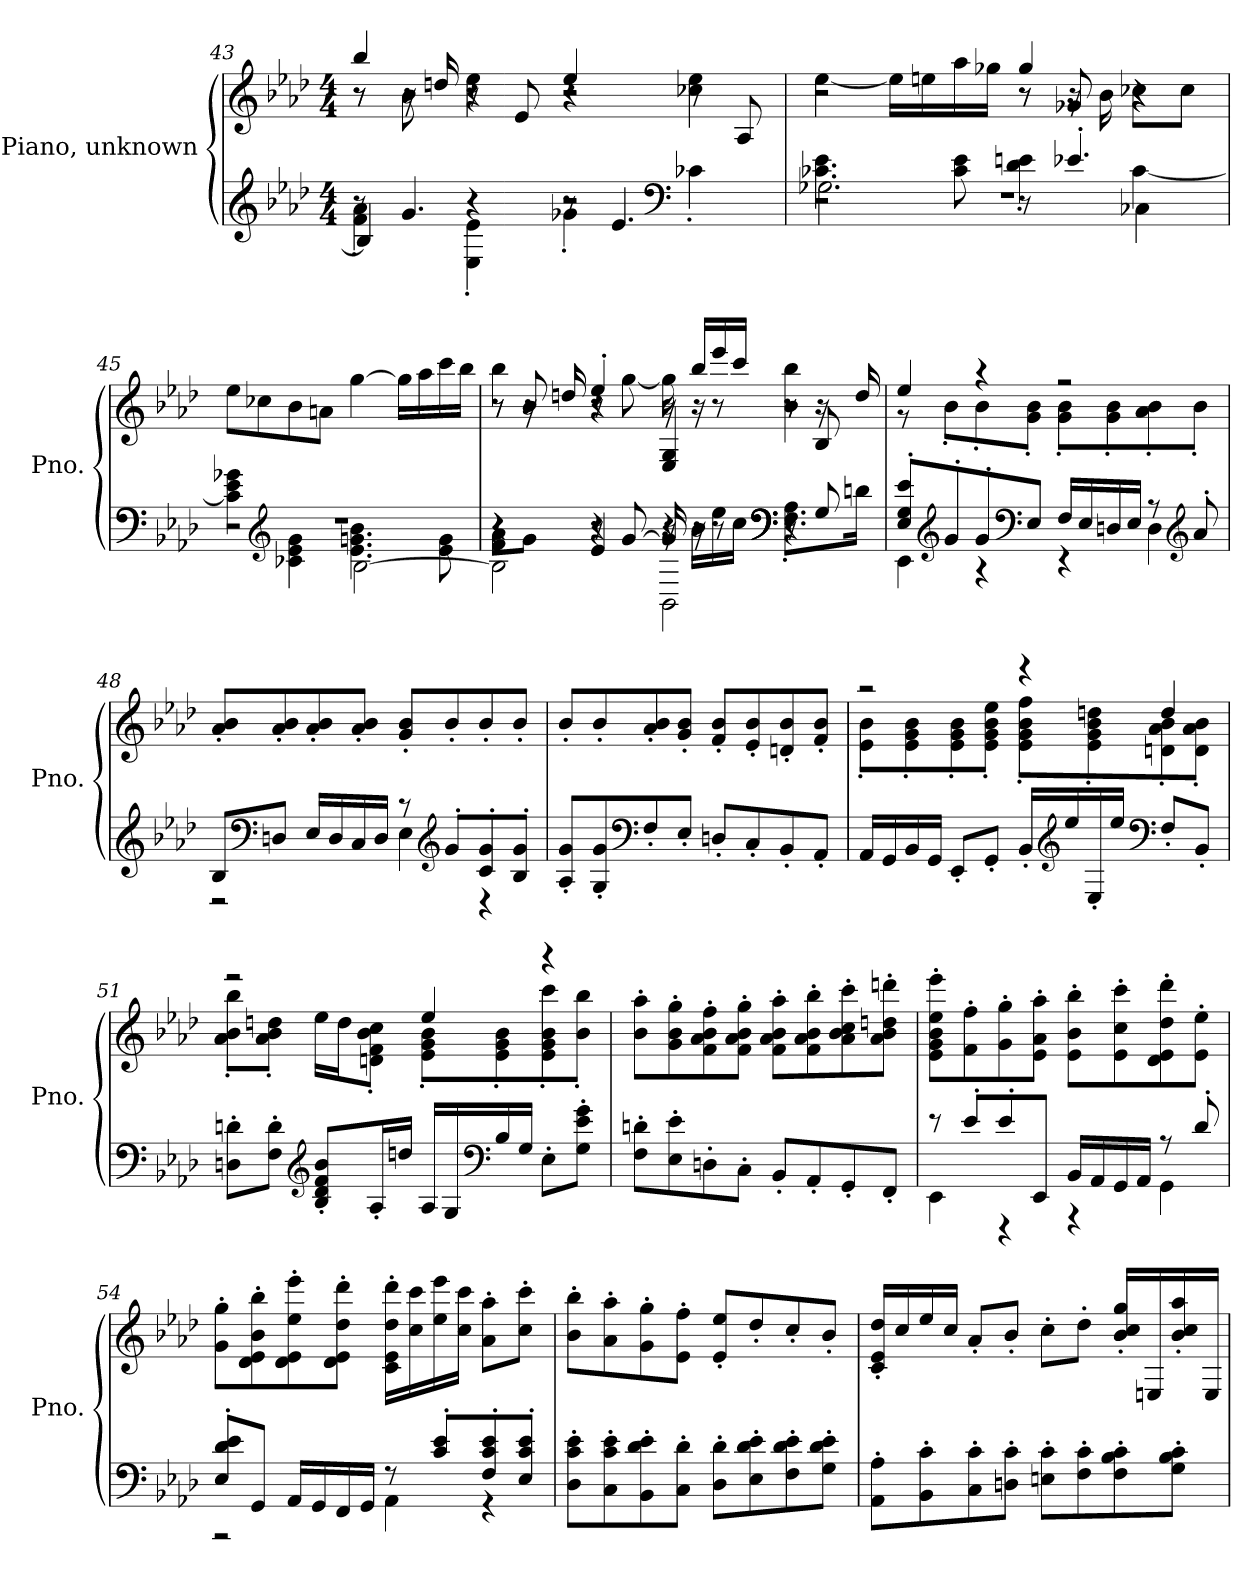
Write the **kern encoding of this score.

**kern	**kern
*part1	*part1
*staff2	*staff1
*I"Piano, unknown	*
*I'Pno.	*
*clefG2	*clefG2
*k[b-e-a-d-]	*k[b-e-a-d-]
*M4/4	*M4/4
=43	=43
*^	*^
*	*^	*	*^
8r	4f\' 4a-\'	4B-/]	4bb-/	8r	8r
4.g/	.	.	.	8b-\	16r
.	.	.	.	.	16ddn/
.	4E-\' 4e-\'	4r	4r	4ee-\	8r
.	.	.	.	.	8e-/
8r	4g-X'\	2r	2r	4r	4ee-/
4.e-/	.	.	.	.	.
*clefF4	*	*	*	*	*
.	4c-X'\	.	.	4cc-X\ 4ee-\	8r
.	.	.	.	.	8A-/
=44	=44	=44	=44	=44	=44
*	*	*^	*	*	*
1r	4.c-X\ 4.e-\	2r	2.G-X\	2r	[4ee-\	2r
.	.	.	.	.	16ee-\LL]	.
.	.	.	.	.	16een\	.
.	8c-\ 8e-\	.	.	.	16aa-\	.
.	.	.	.	.	16gg-X\JJ	.
.	4d-\' 4en\'	8r	.	4gg-/	8r	8r
.	.	4.e-X'/	.	.	16r	8g-X/
.	.	.	.	.	16b-\	.
.	[4c-\	.	4C-X\	4r	8cc-X\L	4r
.	.	.	.	.	8cc-\J	.
*	*	*v	*v	*	*	*
*	*	*	*v	*v	*v
!!LO:PB:g=z
=45	=45	=45	=45
1r	4c-\] 4e-\ 4g-X\	2r	8ee-\L
.	.	.	8cc-X\
*clefG2	*	*	*
.	4c-X\ 4e-\ 4g-\	.	8b-\
.	.	.	8an\J
.	4.e-\ 4.gn\ 4.b-\	[2B-\	[4gg\
.	.	.	16gg\LL]
.	.	.	16aa-\
.	8e-\ 8g\	.	16ccc\
.	.	.	16bb-\JJ
=46	=46	=46	=46
*	*	*^	*^
*	*	*	*	*	*^
4r	8f\ 8a-\L	4r	2B-\]	8r	4bb-\	8r
.	8g\J	.	.	16r	.	8b-/
.	.	.	.	16ddn/	.	.
8r	4r	4e-/	.	4ee-'/	8r	4r
[8g/	.	.	.	.	[8gg\	.
16g/]	16r	4r	2BB-\	16r	16gg\]	4E-/ 4G/
16r	16b-\LL	.	.	16bb-/LL	16r	.
8r	16ee-\	.	.	16eee-/	8r	.
.	16cc\JJ	.	.	16ccc/JJ	.	.
*clefF4	*	*	*	*	*	*
4r	8.F\' 8.A-\'L	8r	.	8r	4b-\ 4bb-\	8r
.	.	8G/	.	16r	.	8B-/
.	16dn\Jk	.	.	16dd/	.	.
*	*v	*v	*v	*	*	*
*	*	*	*v	*v
!!LO:LB:g=z
=47	=47	=47	=47
8E-/' 8G/' 8e-/'L	4EE-\	4ee-/	8r
*clefG2	*	*	*
8g'/	.	.	8b-'\L
8g'/	4r	4r	8b-'\
*clefF4	*	*	*
8E-/J	.	.	8g\' 8b-\'J
16F/LL	4r	2r	8g\' 8b-\'L
16E-/	.	.	.
16Dn/	.	.	8g\' 8b-\'
16E-/JJ	.	.	.
8r	4D\	.	8a-\' 8b-\'
*clefG2	*	*	*
8a-'/	.	.	8b-'\J
*	*	*v	*v
=48	=48	=48
8B-/L	2r	8a-/' 8b-/'L
*clefF4	*	*
8Dn/J	.	8a-/' 8b-/'
16E-/LL	.	8a-/' 8b-/'
16D/	.	.
16C/	.	8a-/' 8b-/'J
16D/JJ	.	.
8r	4E-\	8g/' 8b-/'L
*clefG2	*	*
8g'/L	.	8b-'/
8c/' 8g/'	4r	8b-'/
8B-/' 8g/'J	.	8b-'/J
*v	*v	*
!!LO:LB:g=z
=49	=49
8A-/' 8g/'L	8b-'/L
8G/' 8g/'	8b-'/
*clefF4	*
8F'/	8a-/' 8b-/'
8E-'/J	8g/' 8b-/'J
8Dn'/L	8f/' 8b-/'L
8C'/	8e-/' 8b-/'
8BB-'/	8dn/' 8b-/'
8AA-'/J	8f/' 8b-/'J
=50	=50
*	*^
16AA-/LL	2r	8e-\' 8b-\'L
16GG/	.	.
16BB-/	.	8e-\' 8g\' 8b-\'
16GG/JJ	.	.
8EE-'/L	.	8e-\' 8g\' 8b-\'
8GG'/J	.	8e-\' 8g\' 8b-\' 8ee-\'J
16BB-'/LL	4r	8e-\' 8g\' 8b-\' 8ff\'L
*clefG2	*	*
16ee-/	.	.
16E-'/	.	8e-\' 8g\' 8b-\' 8ddn\'
16ee-/JJ	.	.
*clefF4	*	*
8F'/L	4dd/	8dn\' 8a-\' 8b-\'
8BB-'/J	.	8d\' 8a-\' 8b-\'J
!!LO:LB:g=z	!!
=51	=51	=51
8Dn\' 8dn\'L	2r	8a-\' 8b-\' 8bb-\'L
8F\' 8d\'J	.	8a-\' 8b-\' 8ddn\'J
*clefG2	*	*
8B-/' 8d/' 8f/' 8b-/'L	.	16ee-\LL
.	.	16dd\J
16A-'/L	.	8dn\' 8f\' 8b-\' 8cc\'J
16ddn/JJ	.	.
16A-/LL	4ee-/	8e-\' 8g\' 8b-\'L
16G/	.	.
*clefF4	*	*
16B-/	.	8e-\' 8g\' 8b-\'
16G/JJ	.	.
8E-'\L	4r	8e-\' 8g\' 8b-\' 8ccc\'
8G\' 8e-\' 8g\'J	.	8b-\' 8bb-\'J
*	*v	*v
=52	=52
8F\' 8dn\'L	8b-\' 8aa-\'L
8E-\' 8e-\'	8g\' 8b-\' 8gg\'
8Dn'\	8f\' 8a-\' 8b-\' 8ff\'
8C'\J	8f\' 8a-\' 8b-\' 8gg\'J
8BB-'/L	8f\' 8a-\' 8b-\' 8aa-\'L
8AA-'/	8f\' 8a-\' 8b-\' 8bb-\'
8GG'/	8a-\' 8b-\' 8cc\' 8ccc\'
8FF'/J	8a-\' 8b-\' 8ddn\' 8dddn\'J
!!LO:LB:g=z
=53	=53
*^	*
8r	4EE-\	8e-\' 8g\' 8b-\' 8ee-\' 8eee-\'L
8e-'/L	.	8f\' 8ff\'
8e-'/	4r	8g\' 8gg\'
8EE-/J	.	8e-\' 8a-\' 8aa-\'J
16BB-/LL	4r	8e-\' 8b-\' 8bb-\'L
16AA-/	.	.
16GG/	.	8e-\' 8cc\' 8ccc\'
16AA-/JJ	.	.
8r	4GG\	8d-\' 8e-\' 8dd-\' 8ddd-\'
8d-'/	.	8e-\' 8ee-\'J
=54	=54	=54
8E-/' 8d-/' 8e-/'L	2r	8g\' 8gg\'L
8GG/J	.	8d-\' 8e-\' 8b-\' 8bb-\'
16AA-/LL	.	8d-\' 8e-\' 8ee-\' 8eee-\'
16GG/	.	.
16FF/	.	8d-\' 8e-\' 8dd-\' 8ddd-\'J
16GG/JJ	.	.
8r	4AA-\	16c\' 16e-\' 16dd-\' 16ddd-\'LL
.	.	16cc\ 16ccc\
8c/' 8e-/'L	.	16ee-\ 16eee-\
.	.	16cc\ 16ccc\JJ
8F/' 8c/' 8e-/'	4r	8a-\' 8aa-\'L
8E-/' 8c/' 8e-/'J	.	8cc\' 8ccc\'J
*v	*v	*
=55	=55
8D-\' 8c\' 8e-\'L	8b-\' 8bb-\'L
8C\' 8c\' 8e-\'	8a-\' 8aa-\'
8BB-\' 8d-\' 8e-\'	8g\' 8gg\'
8C\' 8d-\'J	8e-\' 8ff\'J
8D-\' 8d-\'L	8e-/' 8ee-/'L
8E-\' 8d-\' 8e-\'	8dd-'/
8F\' 8d-\' 8e-\'	8cc'/
8G\' 8d-\' 8e-\'J	8b-'/J
!!LO:LB:g=z
=56	=56
8AA-\' 8A-\'L	16c/' 16e-/' 16dd-/'LL
.	16cc/
8BB-\' 8c\'	16ee-/
.	16cc/JJ
8C\' 8c\'	8a-'/L
8Dn\' 8c\'J	8b-'/J
8En\' 8c\'L	8cc'\L
8F\' 8c\'	8dd-'\J
8F\' 8B-\' 8c\'	16b-/' 16cc/' 16gg/'LL
.	16En/
8G\' 8B-\' 8c\'J	16b-/' 16cc/' 16aa-/'
.	16E/JJ
=	=
*-	*-
